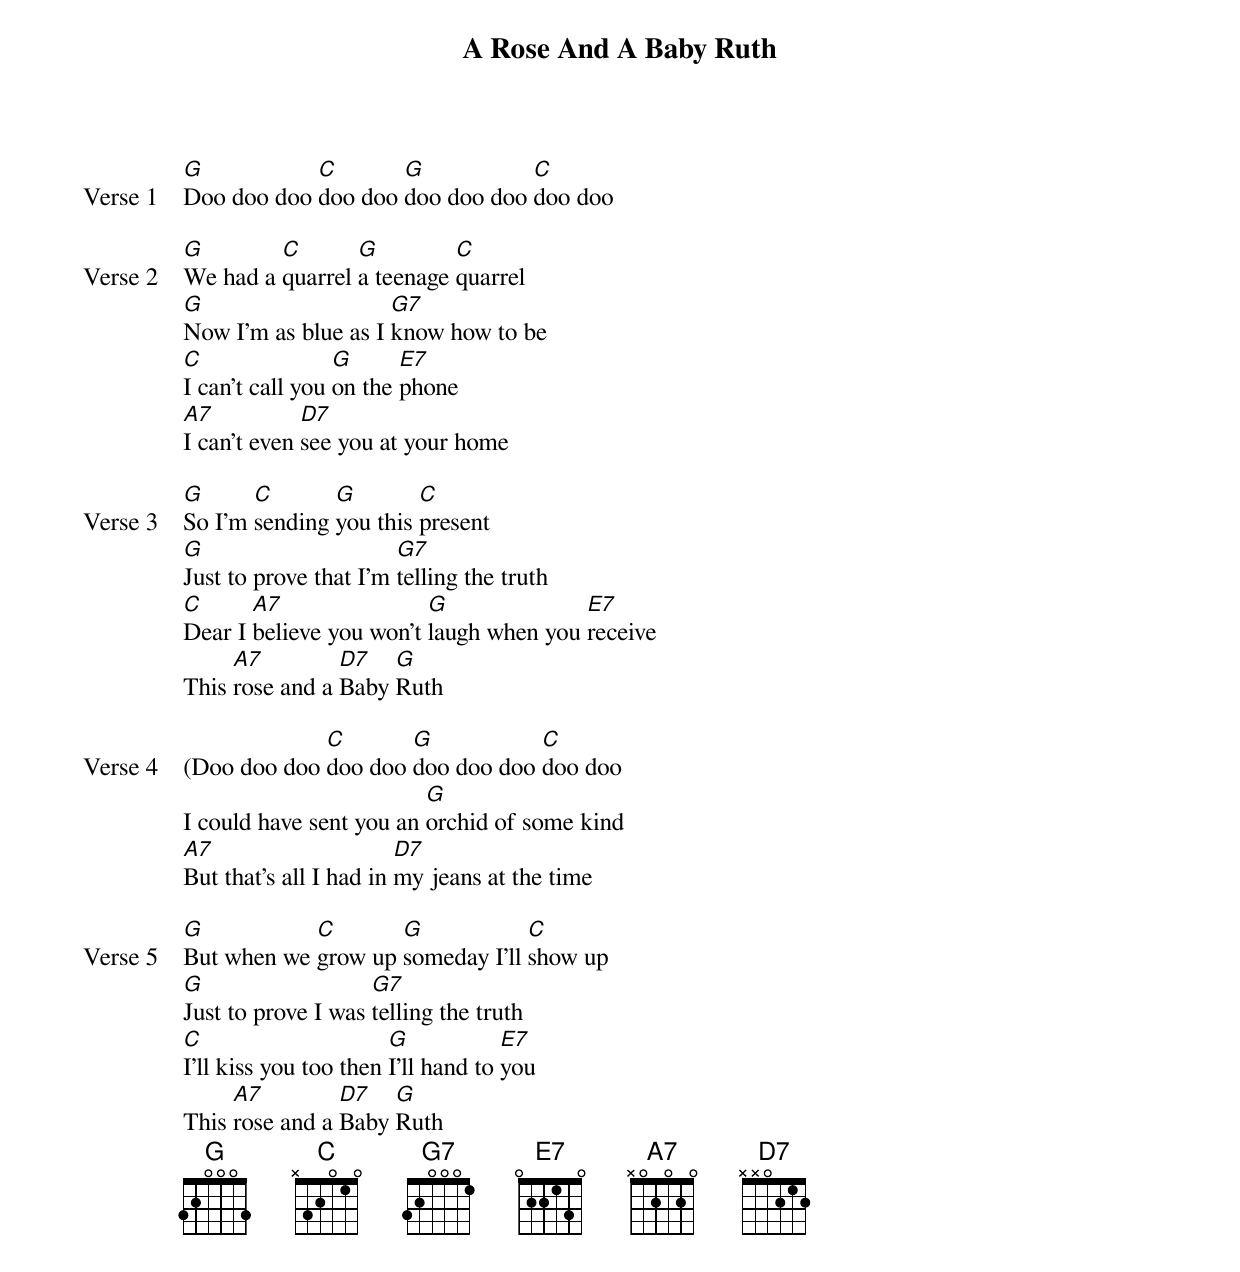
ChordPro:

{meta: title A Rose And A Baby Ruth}
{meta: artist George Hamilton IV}
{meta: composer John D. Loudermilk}

{start_of_verse: Verse 1}
[G]Doo doo doo [C]doo doo [G]doo doo doo [C]doo doo
{end_of_verse}

{start_of_verse: Verse 2}
[G]We had a [C]quarrel [G]a teenage [C]quarrel
[G]Now I’m as blue as I [G7]know how to be
[C]I can't call you [G]on the [E7]phone
[A7]I can’t even [D7]see you at your home
{end_of_verse}

{start_of_verse: Verse 3}
[G]So I'm [C]sending [G]you this [C]present
[G]Just to prove that I'm [G7]telling the truth
[C]Dear I [A7]believe you won't [G]laugh when you [E7]receive
This [A7]rose and a [D7]Baby [G]Ruth
{end_of_verse}

{start_of_verse: Verse 4}
(Doo doo doo [C]doo doo [G]doo doo doo [C]doo doo
I could have sent you an [G]orchid of some kind
[A7]But that's all I had in [D7]my jeans at the time
{end_of_verse}

{start_of_verse: Verse 5}
[G]But when we [C]grow up [G]someday I'll [C]show up
[G]Just to prove I was [G7]telling the truth
[C]I'll kiss you too then [G]I'll hand to [E7]you
This [A7]rose and a [D7]Baby [G]Ruth
{end_of_verse}
